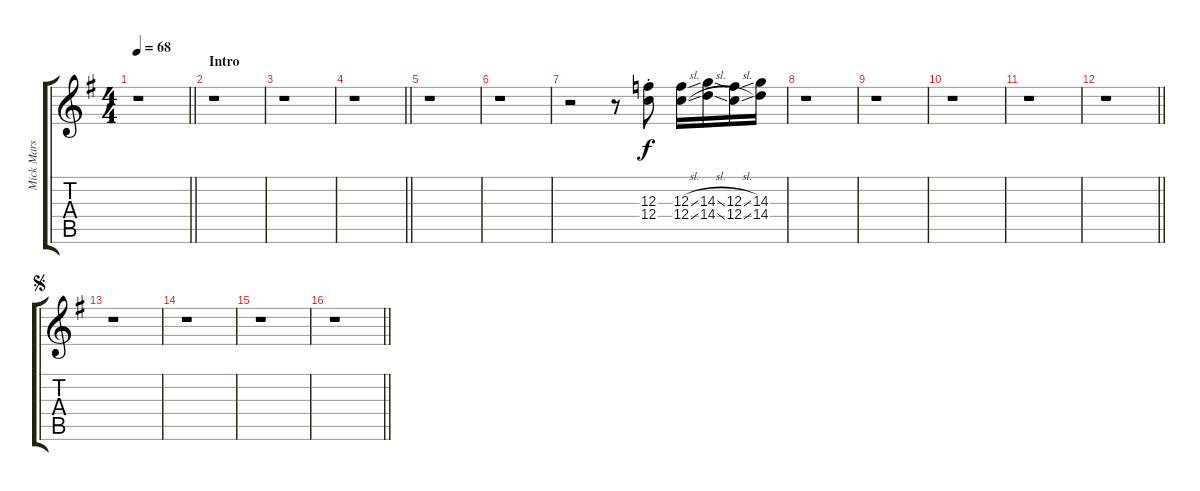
\track ("Mick Mars" "Mick Mars") {instrument distortionguitar}
\staff {score tabs}
\tuning (D4 A3 F3 C3 G2 D2) {hide}
\ts (4 4)
\tempo 68
\clef g2
\barLineRight lightlight
\ks g
r.1{dy f instrument distortionguitar} |
\section ("" "Intro")
r.1 |
r.1 |
\barLineRight lightlight
r.1 |
r.1 |
r.1 |
r.2 r.8 (12.3{st} 12.4{st}).8 (12.3{sl} 12.4{sl}).16 (14.3{sl} 14.4{sl}).16 (12.3{sl} 12.4{sl}).16 (14.3 14.4).16 |
r.1 |
r.1 |
r.1 |
r.1 |
\barLineRight lightlight
r.1 |
\jump segno
r.1 |
r.1 |
r.1 |
\barLineRight lightlight
r.1
